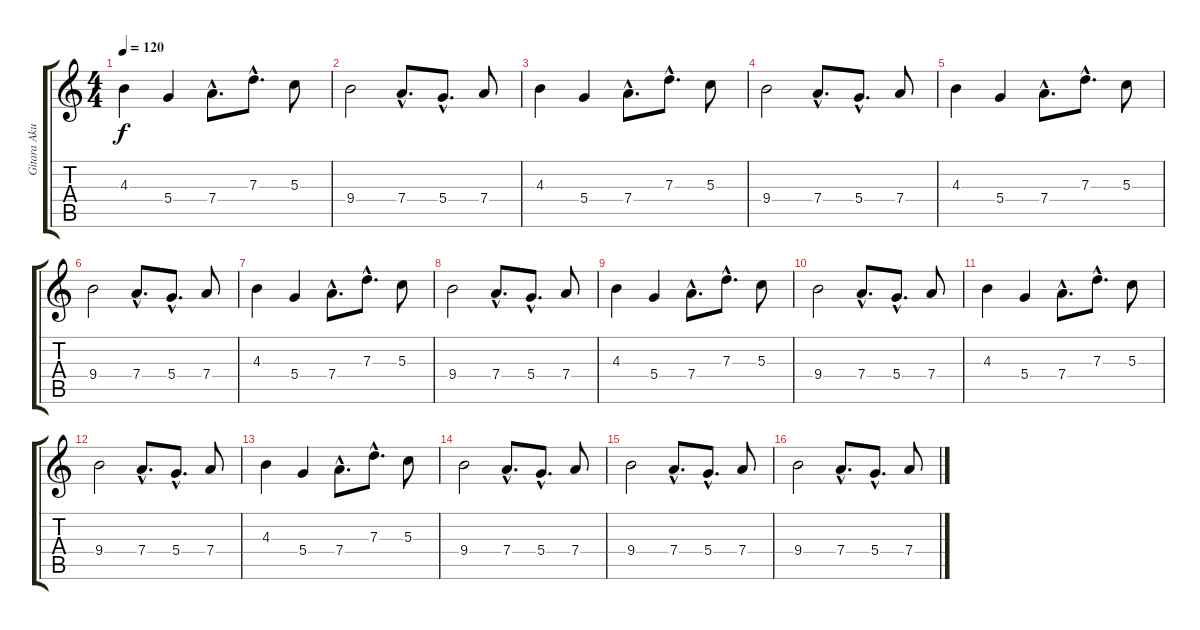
\track ("Gitara Akustyczna 2" "Gitara Aku") {instrument acousticguitarnylon}
\staff {score tabs}
\tuning (E4 B3 G3 D3 A2 E2) {hide}
\ts (4 4)
\tempo 120
\clef g2
\ks c
4.3.4{dy f} 5.4.4 7.4{hac}.8{d} 7.3{hac}.8{d} 5.3.8 |
9.4.2 7.4{hac}.8{d} 5.4{hac}.8{d} 7.4.8 |
4.3.4 5.4.4 7.4{hac}.8{d} 7.3{hac}.8{d} 5.3.8 |
9.4.2 7.4{hac}.8{d} 5.4{hac}.8{d} 7.4.8 |
4.3.4 5.4.4 7.4{hac}.8{d} 7.3{hac}.8{d} 5.3.8 |
9.4.2 7.4{hac}.8{d} 5.4{hac}.8{d} 7.4.8 |
4.3.4 5.4.4 7.4{hac}.8{d} 7.3{hac}.8{d} 5.3.8 |
9.4.2 7.4{hac}.8{d} 5.4{hac}.8{d} 7.4.8 |
4.3.4 5.4.4 7.4{hac}.8{d} 7.3{hac}.8{d} 5.3.8 |
9.4.2 7.4{hac}.8{d} 5.4{hac}.8{d} 7.4.8 |
4.3.4 5.4.4 7.4{hac}.8{d} 7.3{hac}.8{d} 5.3.8 |
9.4.2 7.4{hac}.8{d} 5.4{hac}.8{d} 7.4.8 |
4.3.4 5.4.4 7.4{hac}.8{d} 7.3{hac}.8{d} 5.3.8 |
9.4.2 7.4{hac}.8{d} 5.4{hac}.8{d} 7.4.8 |
9.4.2 7.4{hac}.8{d} 5.4{hac}.8{d} 7.4.8 |
9.4.2 7.4{hac}.8{d} 5.4{hac}.8{d} 7.4.8
